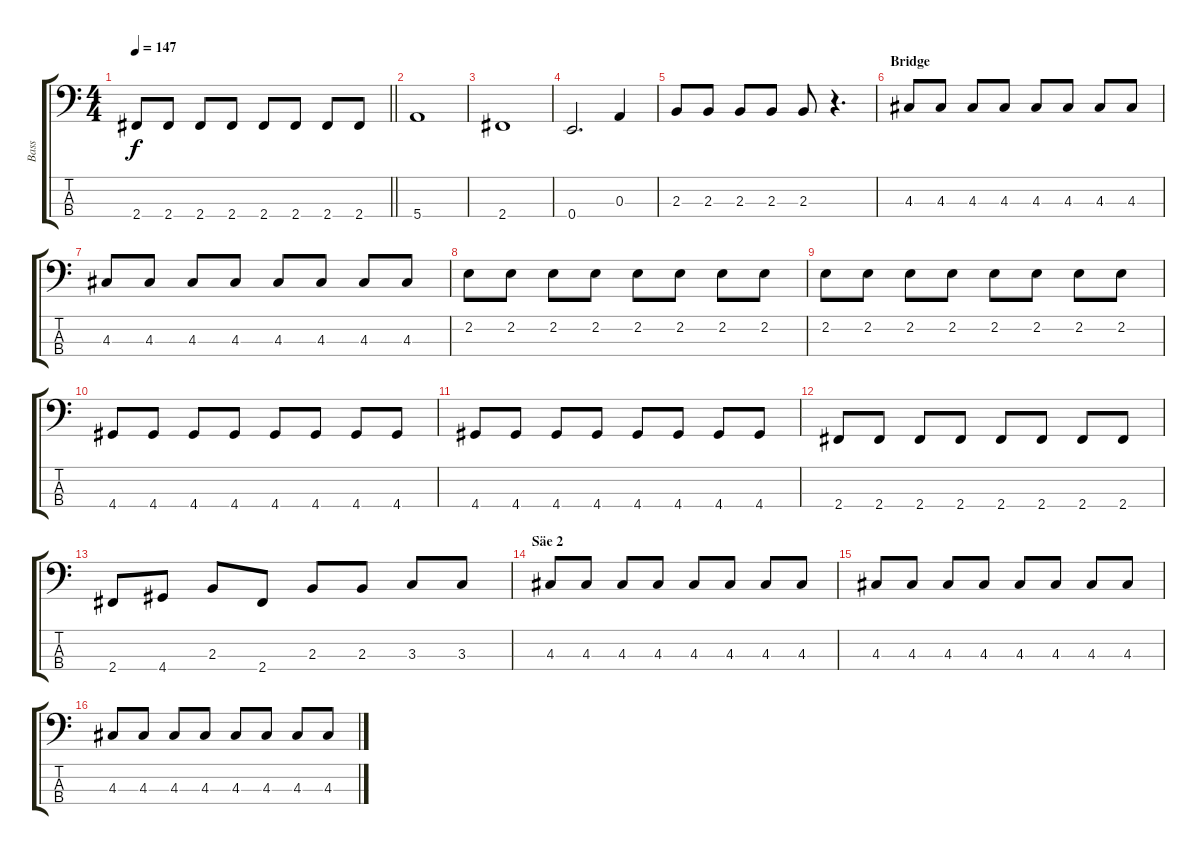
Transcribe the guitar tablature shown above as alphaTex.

\track ("Bass" "Bass") {instrument electricbassfinger}
\staff {score tabs}
\tuning (G2 D2 A1 E1) {hide}
\ts (4 4)
\tempo 147
\clef f4
\barLineRight lightlight
\ks c
2.4.8{dy f} 2.4.8 2.4.8 2.4.8 2.4.8 2.4.8 2.4.8 2.4.8 |
5.4.1 |
2.4.1 |
0.4.2{d} 0.3.4 |
2.3.8 2.3.8 2.3.8 2.3.8 2.3.8 r.4{d} |
\section ("" "Bridge")
4.3.8 4.3.8 4.3.8 4.3.8 4.3.8 4.3.8 4.3.8 4.3.8 |
4.3.8 4.3.8 4.3.8 4.3.8 4.3.8 4.3.8 4.3.8 4.3.8 |
2.2.8 2.2.8 2.2.8 2.2.8 2.2.8 2.2.8 2.2.8 2.2.8 |
2.2.8 2.2.8 2.2.8 2.2.8 2.2.8 2.2.8 2.2.8 2.2.8 |
4.4.8 4.4.8 4.4.8 4.4.8 4.4.8 4.4.8 4.4.8 4.4.8 |
4.4.8 4.4.8 4.4.8 4.4.8 4.4.8 4.4.8 4.4.8 4.4.8 |
2.4.8 2.4.8 2.4.8 2.4.8 2.4.8 2.4.8 2.4.8 2.4.8 |
2.4.8 4.4.8 2.3.8 2.4.8 2.3.8 2.3.8 3.3.8 3.3.8 |
\section ("" "Säe 2")
4.3.8 4.3.8 4.3.8 4.3.8 4.3.8 4.3.8 4.3.8 4.3.8 |
4.3.8 4.3.8 4.3.8 4.3.8 4.3.8 4.3.8 4.3.8 4.3.8 |
4.3.8 4.3.8 4.3.8 4.3.8 4.3.8 4.3.8 4.3.8 4.3.8
